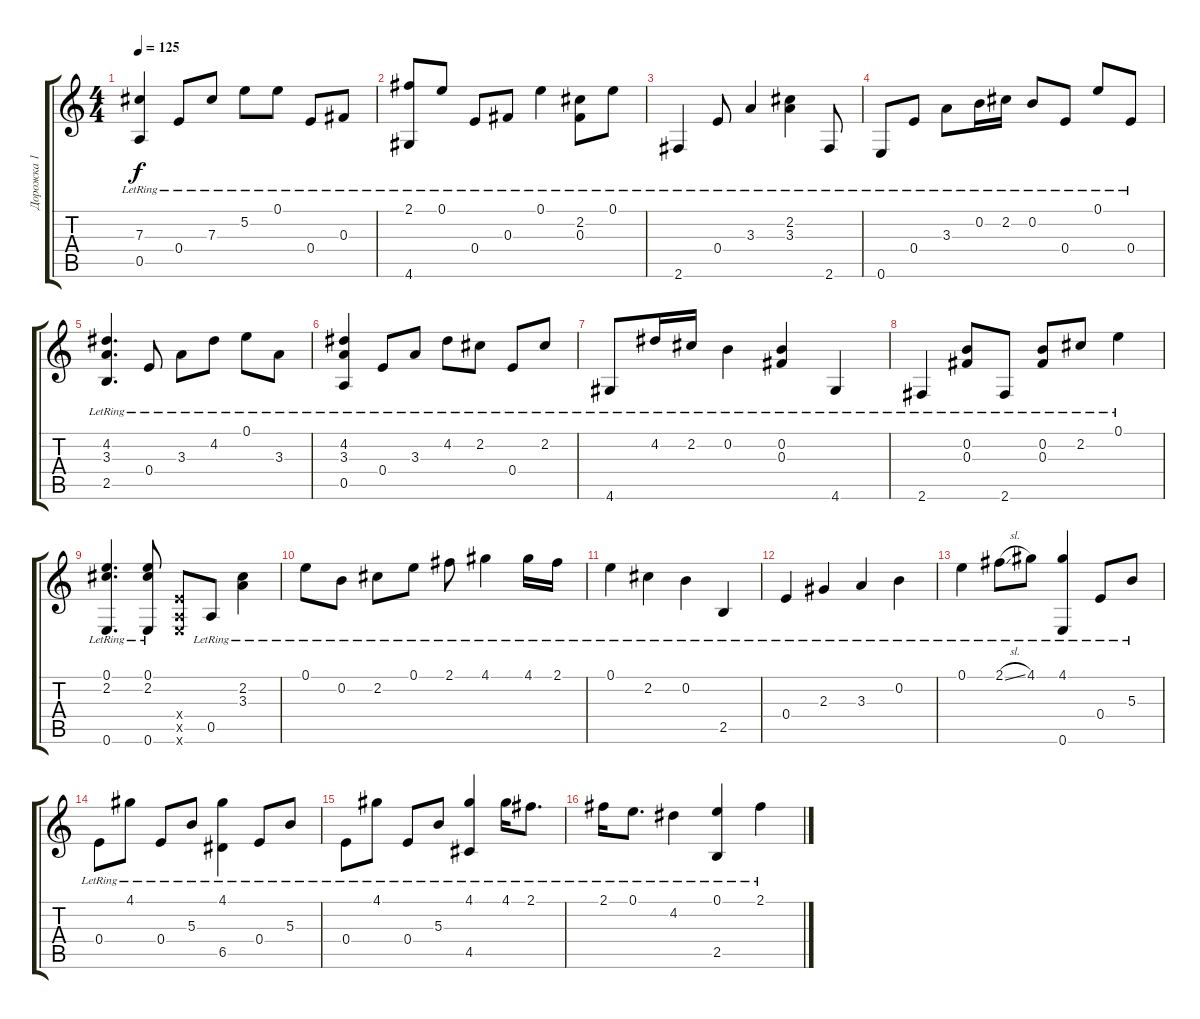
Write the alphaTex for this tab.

\track ("Дорожка 1" "Дорожка 1") {instrument acousticguitarsteel}
\staff {score tabs}
\tuning (E4 B3 Gb3 E3 A2 E2) {hide}
\ts (4 4)
\tempo 125
\clef g2
\ks c
(7.3{lr} 0.5{lr}).4{dy f} 0.4{lr}.8 7.3{lr}.8 5.2{lr}.8 0.1{lr}.8 0.4{lr}.8 0.3{lr}.8 |
(2.1{lr} 4.6{lr}).8 0.1{lr}.8 0.4{lr}.8 0.3{lr}.8 0.1{lr}.4 (2.2{lr} 0.3{lr}).8 0.1{lr}.8 |
2.6{lr}.4 0.4{lr}.8 3.3{lr}.4 (2.2{lr} 3.3{lr}).4 2.6{lr}.8 |
0.6{lr}.8 0.4{lr}.8 3.3{lr}.8 0.2{lr}.16 2.2{lr}.16 0.2{lr}.8 0.4{lr}.8 0.1{lr}.8 0.4{lr}.8 |
(4.2{lr} 3.3{lr} 2.5{lr}).4{d} 0.4{lr}.8 3.3{lr}.8 4.2{lr}.8 0.1{lr}.8 3.3{lr}.8 |
(4.2{lr} 3.3{lr} 0.5{lr}).4 0.4{lr}.8 3.3{lr}.8 4.2{lr}.8 2.2{lr}.8 0.4{lr}.8 2.2{lr}.8 |
4.6{lr}.8 4.2{lr}.16 2.2{lr}.16 0.2{lr}.4 (0.2{lr} 0.3{lr}).4 4.6{lr}.4 |
2.6{lr}.4 (0.2{lr} 0.3{lr}).8 2.6{lr}.8 (0.2{lr} 0.3{lr}).8 2.2{lr}.8 0.1{lr}.4 |
(0.1{lr} 2.2{lr} 0.6{lr}).4{d} (0.1{lr} 2.2{lr} 0.6{lr}).8 (0.4{x} 0.5{x} 0.6{x}).8 0.5{lr}.8 (2.2{lr} 3.3{lr}).4 |
0.1{lr}.8 0.2{lr}.8 2.2{lr}.8 0.1{lr}.8 2.1{lr}.8 4.1{lr}.4 4.1{lr}.16 2.1{lr}.16 |
0.1{lr}.4 2.2{lr}.4 0.2{lr}.4 2.5{lr}.4 |
0.4{lr}.4 2.3{lr}.4 3.3{lr}.4 0.2{lr}.4 |
0.1{lr}.4 2.1{sl lr}.8 4.1{lr}.8 (4.1{lr} 0.6{lr}).4 0.4{lr}.8 5.3{lr}.8 |
0.4{lr}.8 4.1{lr}.8 0.4{lr}.8 5.3{lr}.8 (4.1{lr} 6.5{lr}).4 0.4{lr}.8 5.3{lr}.8 |
0.4{lr}.8 4.1{lr}.8 0.4{lr}.8 5.3{lr}.8 (4.1{lr} 4.5{lr}).4 4.1{lr}.16 2.1{lr}.8{d} |
2.1{lr}.16 0.1{lr}.8{d} 4.2{lr}.4 (0.1{lr} 2.5{lr}).4 2.1{lr}.4
